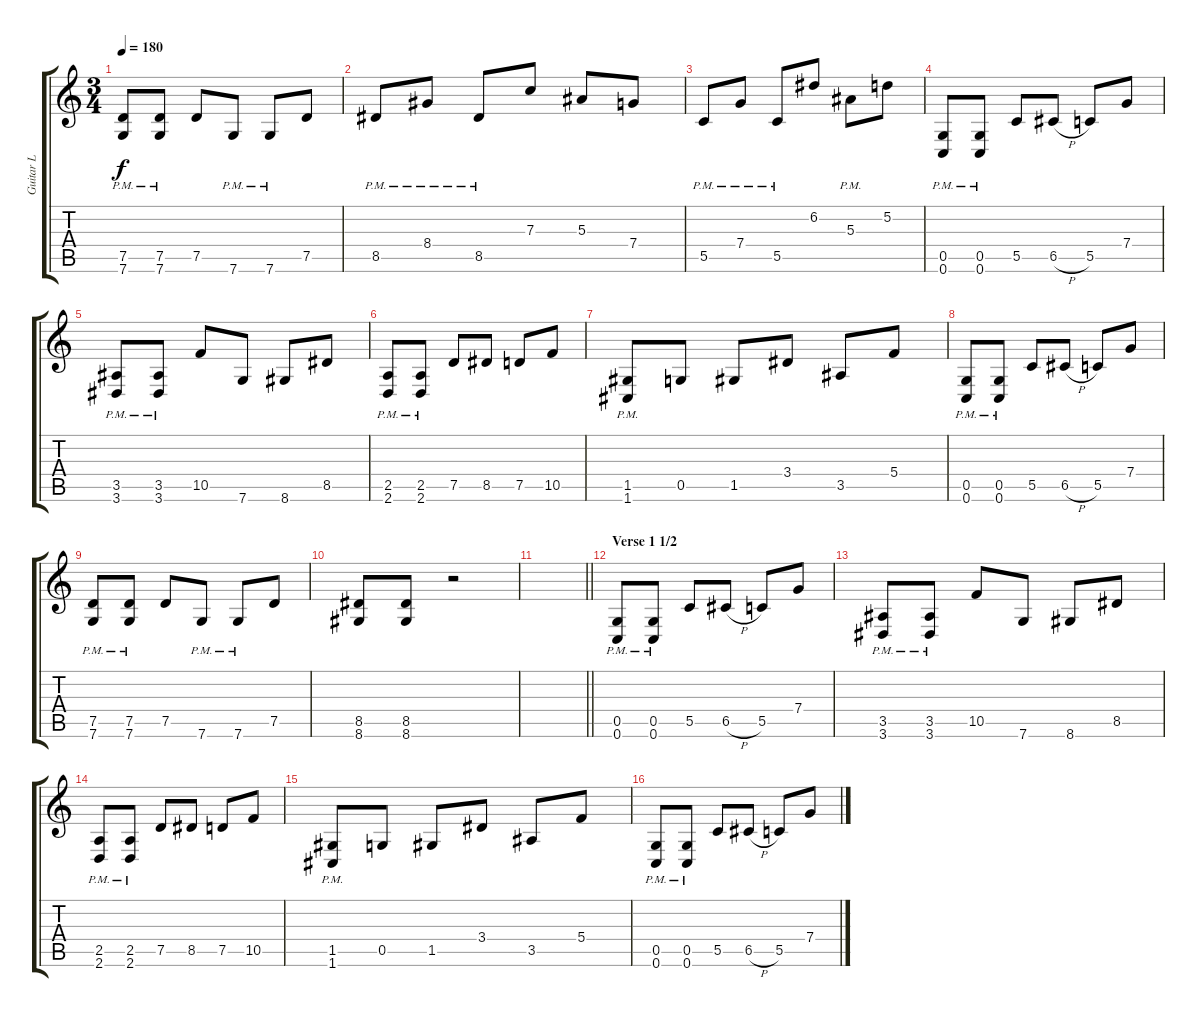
\track ("Guitar L" "Guitar L") {instrument distortionguitar}
\staff {score tabs}
\tuning (D4 A3 F3 C3 G2 C2) {hide}
\ts (3 4)
\tempo 180
\clef g2
\ks c
(7.5{pm} 7.6{pm}).8{dy f} (7.5{pm} 7.6{pm}).8 7.5.8 7.6{pm}.8 7.6{pm}.8 7.5.8 |
8.5{pm}.8 8.4{pm}.8 8.5{pm}.8 7.3.8 5.3.8 7.4.8 |
5.5{pm}.8 7.4{pm}.8 5.5{pm}.8 6.2.8 5.3{pm}.8 5.2.8 |
(0.5{pm} 0.6{pm}).8 (0.5{pm} 0.6{pm}).8 5.5.8 6.5{h}.8 5.5.8 7.4.8 |
(3.5{pm} 3.6{pm}).8 (3.5{pm} 3.6{pm}).8 10.5.8 7.6.8 8.6.8 8.5.8 |
(2.5{pm} 2.6{pm}).8 (2.5{pm} 2.6{pm}).8 7.5.8 8.5.8 7.5.8 10.5.8 |
(1.5{pm} 1.6{pm}).8 0.5.8 1.5.8 3.4.8 3.5.8 5.4.8 |
(0.5{pm} 0.6{pm}).8 (0.5{pm} 0.6{pm}).8 5.5.8 6.5{h}.8 5.5.8 7.4.8 |
(7.5{pm} 7.6{pm}).8 (7.5{pm} 7.6{pm}).8 7.5.8 7.6{pm}.8 7.6{pm}.8 7.5.8 |
(8.5 8.6).8 (8.5 8.6).8 r.2 |
\barLineRight lightlight
|
\section ("" "Verse 1 1/2")
(0.5{pm} 0.6{pm}).8 (0.5{pm} 0.6{pm}).8 5.5.8 6.5{h}.8 5.5.8 7.4.8 |
(3.5{pm} 3.6{pm}).8 (3.5{pm} 3.6{pm}).8 10.5.8 7.6.8 8.6.8 8.5.8 |
(2.5{pm} 2.6{pm}).8 (2.5{pm} 2.6{pm}).8 7.5.8 8.5.8 7.5.8 10.5.8 |
(1.5{pm} 1.6{pm}).8 0.5.8 1.5.8 3.4.8 3.5.8 5.4.8 |
(0.5{pm} 0.6{pm}).8 (0.5{pm} 0.6{pm}).8 5.5.8 6.5{h}.8 5.5.8 7.4.8
